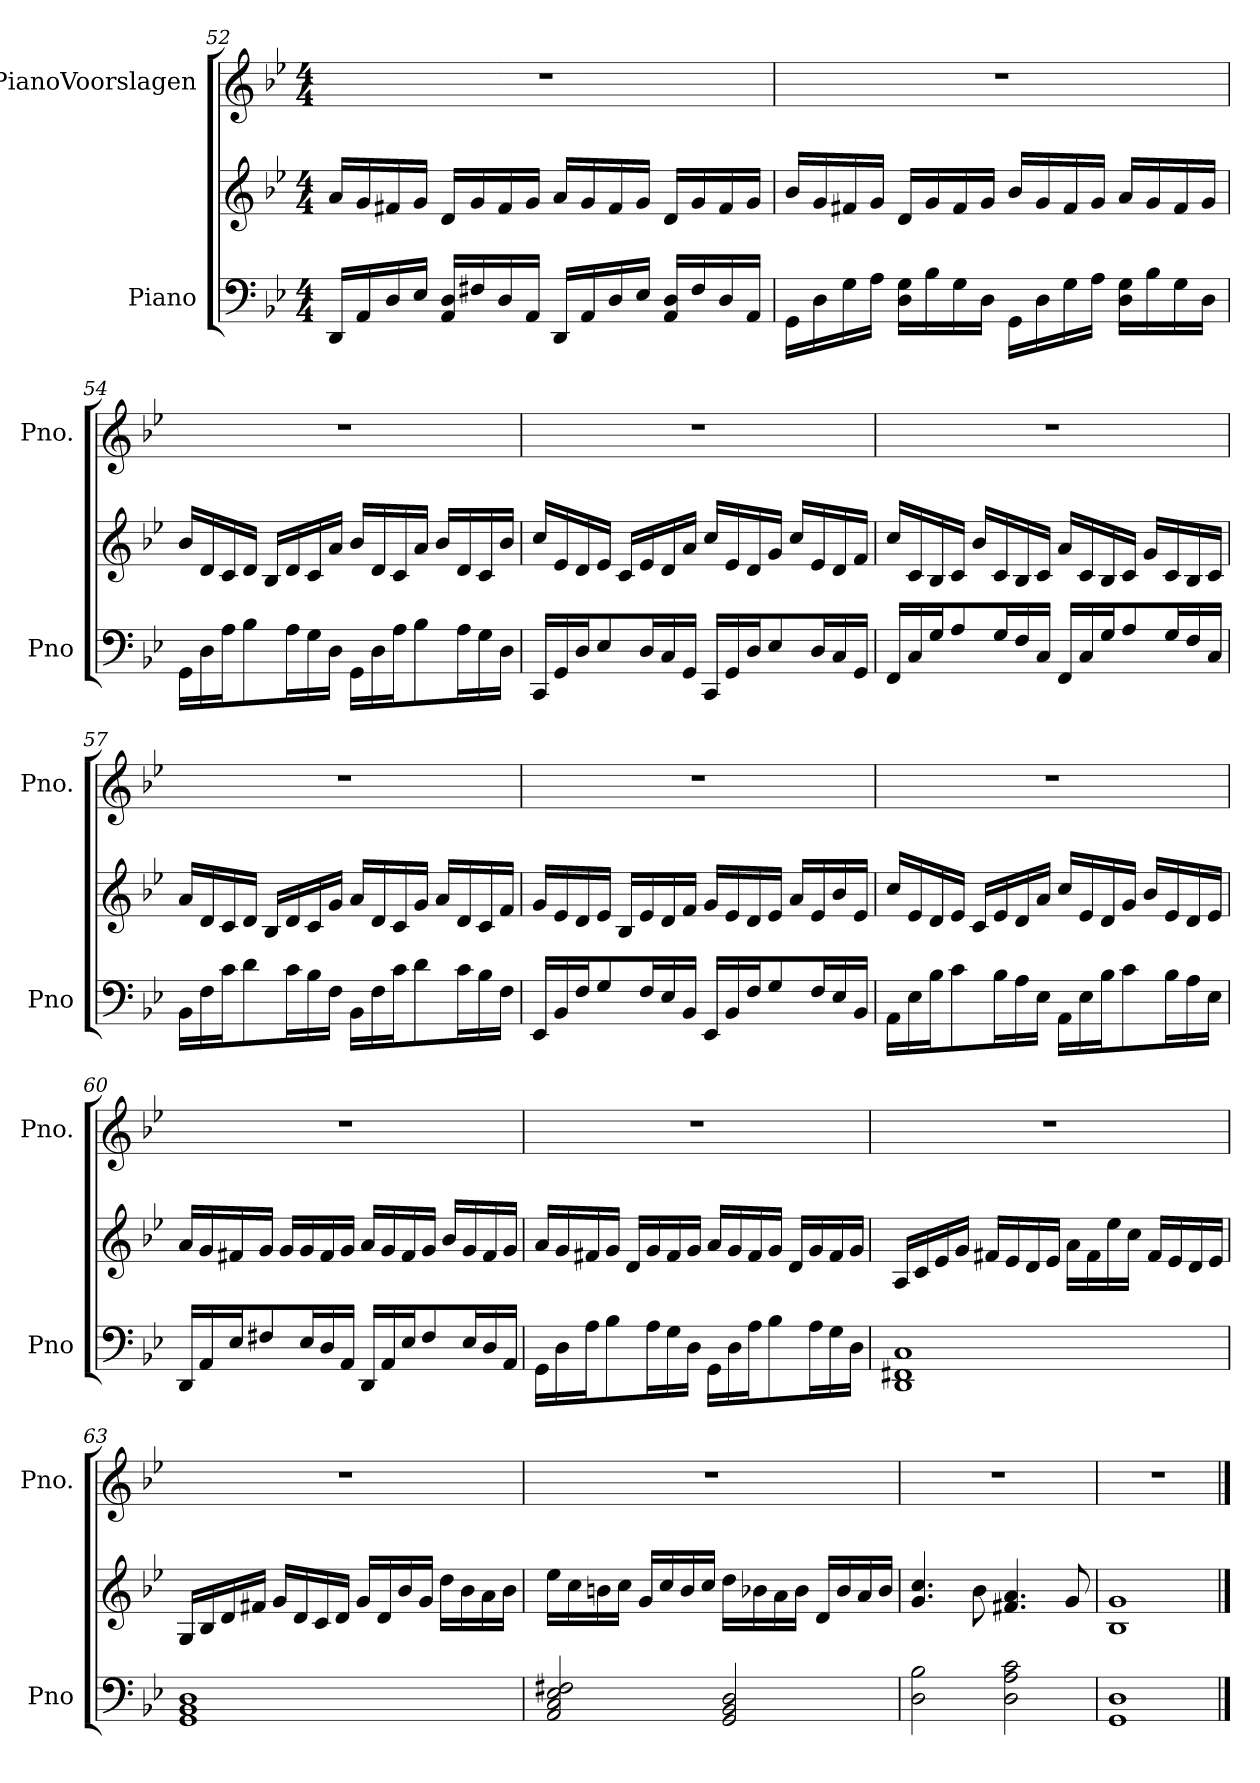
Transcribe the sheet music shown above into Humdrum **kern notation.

**kern	**kern	**kern
*part2	*part2	*part1
*staff3	*staff2	*staff1
*I"Piano	*	*I"PianoVoorslagen
*I'Pno	*	*I'Pno.
*clefF4	*clefG2	*clefG2
*k[b-e-]	*k[b-e-]	*k[b-e-]
*M4/4	*M4/4	*M4/4
=52	=52	=52
16DD/LL	16a/LL	1r
16AA/	16g/	.
16D/	16f#X/	.
16E-/JJ	16g/JJ	.
16AA/ 16D/LL	16d/LL	.
16F#X/	16g/	.
16D/	16f#/	.
16AA/JJ	16g/JJ	.
16DD/LL	16a/LL	.
16AA/	16g/	.
16D/	16f#/	.
16E-/JJ	16g/JJ	.
16AA/ 16D/LL	16d/LL	.
16F#/	16g/	.
16D/	16f#/	.
16AA/JJ	16g/JJ	.
!!LO:LB:g=z
=53	=53	=53
16GG\LL	16b-/LL	1r
16D\	16g/	.
16G\	16f#X/	.
16A\JJ	16g/JJ	.
16D\ 16G\LL	16d/LL	.
16B-\	16g/	.
16G\	16f#/	.
16D\JJ	16g/JJ	.
16GG\LL	16b-/LL	.
16D\	16g/	.
16G\	16f#/	.
16A\JJ	16g/JJ	.
16D\ 16G\LL	16a/LL	.
16B-\	16g/	.
16G\	16f#/	.
16D\JJ	16g/JJ	.
=54	=54	=54
16GG\LL	16b-/LL	1r
16D\	16d/	.
16A\J	16c/	.
8B-\	16d/JJ	.
.	16B-/LL	.
16A\L	16d/	.
16G\	16c/	.
16D\JJ	16a/JJ	.
16GG\LL	16b-/LL	.
16D\	16d/	.
16A\J	16c/	.
8B-\	16a/JJ	.
.	16b-/LL	.
16A\L	16d/	.
16G\	16c/	.
16D\JJ	16b-/JJ	.
=55	=55	=55
16CC/LL	16cc/LL	1r
16GG/	16e-/	.
16D/J	16d/	.
8E-/	16e-/JJ	.
.	16c/LL	.
16D/L	16e-/	.
16C/	16d/	.
16GG/JJ	16a/JJ	.
16CC/LL	16cc/LL	.
16GG/	16e-/	.
16D/J	16d/	.
8E-/	16g/JJ	.
.	16cc/LL	.
16D/L	16e-/	.
16C/	16d/	.
16GG/JJ	16f/JJ	.
!!LO:PB:g=z
=56	=56	=56
16FF/LL	16cc/LL	1r
16C/	16c/	.
16G/J	16B-/	.
8A/	16c/JJ	.
.	16b-/LL	.
16G/L	16c/	.
16F/	16B-/	.
16C/JJ	16c/JJ	.
16FF/LL	16a/LL	.
16C/	16c/	.
16G/J	16B-/	.
8A/	16c/JJ	.
.	16g/LL	.
16G/L	16c/	.
16F/	16B-/	.
16C/JJ	16c/JJ	.
=57	=57	=57
16BB-\LL	16a/LL	1r
16F\	16d/	.
16c\J	16c/	.
8d\	16d/JJ	.
.	16B-/LL	.
16c\L	16d/	.
16B-\	16c/	.
16F\JJ	16g/JJ	.
16BB-\LL	16a/LL	.
16F\	16d/	.
16c\J	16c/	.
8d\	16g/JJ	.
.	16a/LL	.
16c\L	16d/	.
16B-\	16c/	.
16F\JJ	16f/JJ	.
=58	=58	=58
16EE-/LL	16g/LL	1r
16BB-/	16e-/	.
16F/J	16d/	.
8G/	16e-/JJ	.
.	16B-/LL	.
16F/L	16e-/	.
16E-/	16d/	.
16BB-/JJ	16f/JJ	.
16EE-/LL	16g/LL	.
16BB-/	16e-/	.
16F/J	16d/	.
8G/	16e-/JJ	.
.	16a/LL	.
16F/L	16e-/	.
16E-/	16b-/	.
16BB-/JJ	16e-/JJ	.
!!LO:LB:g=z
=59	=59	=59
16AA\LL	16cc/LL	1r
16E-\	16e-/	.
16B-\J	16d/	.
8c\	16e-/JJ	.
.	16c/LL	.
16B-\L	16e-/	.
16A\	16d/	.
16E-\JJ	16a/JJ	.
16AA\LL	16cc/LL	.
16E-\	16e-/	.
16B-\J	16d/	.
8c\	16g/JJ	.
.	16b-/LL	.
16B-\L	16e-/	.
16A\	16d/	.
16E-\JJ	16e-/JJ	.
=60	=60	=60
16DD/LL	16a/LL	1r
16AA/	16g/	.
16E-/J	16f#X/	.
8F#X/	16g/JJ	.
.	16g/LL	.
16E-/L	16g/	.
16D/	16f#/	.
16AA/JJ	16g/JJ	.
16DD/LL	16a/LL	.
16AA/	16g/	.
16E-/J	16f#/	.
8F#/	16g/JJ	.
.	16b-/LL	.
16E-/L	16g/	.
16D/	16f#/	.
16AA/JJ	16g/JJ	.
=61	=61	=61
16GG\LL	16a/LL	1r
16D\	16g/	.
16A\J	16f#X/	.
8B-\	16g/JJ	.
.	16d/LL	.
16A\L	16g/	.
16G\	16f#/	.
16D\JJ	16g/JJ	.
16GG\LL	16a/LL	.
16D\	16g/	.
16A\J	16f#/	.
8B-\	16g/JJ	.
.	16d/LL	.
16A\L	16g/	.
16G\	16f#/	.
16D\JJ	16g/JJ	.
!!LO:LB:g=z
=62	=62	=62
1DD 1FF#X 1C	16A/LL	1r
.	16c/	.
.	16e-/	.
.	16g/JJ	.
.	16f#X/LL	.
.	16e-/	.
.	16d/	.
.	16e-/JJ	.
.	16a\LL	.
.	16f#\	.
.	16ee-\	.
.	16cc\JJ	.
.	16f#/LL	.
.	16e-/	.
.	16d/	.
.	16e-/JJ	.
=63	=63	=63
1GG 1BB- 1D	16G/LL	1r
.	16B-/	.
.	16d/	.
.	16f#X/JJ	.
.	16g/LL	.
.	16d/	.
.	16c/	.
.	16d/JJ	.
.	16g/LL	.
.	16d/	.
.	16b-/	.
.	16g/JJ	.
.	16dd\LL	.
.	16b-\	.
.	16a\	.
.	16b-\JJ	.
=64	=64	=64
2AA/ 2C/ 2E-/ 2F#X/	16ee-\LL	1r
.	16cc\	.
.	16bn\	.
.	16cc\JJ	.
.	16g/LL	.
.	16cc/	.
.	16b/	.
.	16cc/JJ	.
2GG/ 2BB-/ 2D/	16dd\LL	.
.	16b-X\	.
.	16a\	.
.	16b-\JJ	.
.	16d/LL	.
.	16b-/	.
.	16a/	.
.	16b-/JJ	.
!!LO:LB:g=z
=65	=65	=65
2D\ 2B-\	4.g/ 4.cc/	1r
.	8b-\	.
2D\ 2A\ 2c\	4.f#X/ 4.a/	.
.	8g/	.
=66	=66	=66
1GG 1D	1B- 1g	1r
==	==	==
*-	*-	*-
